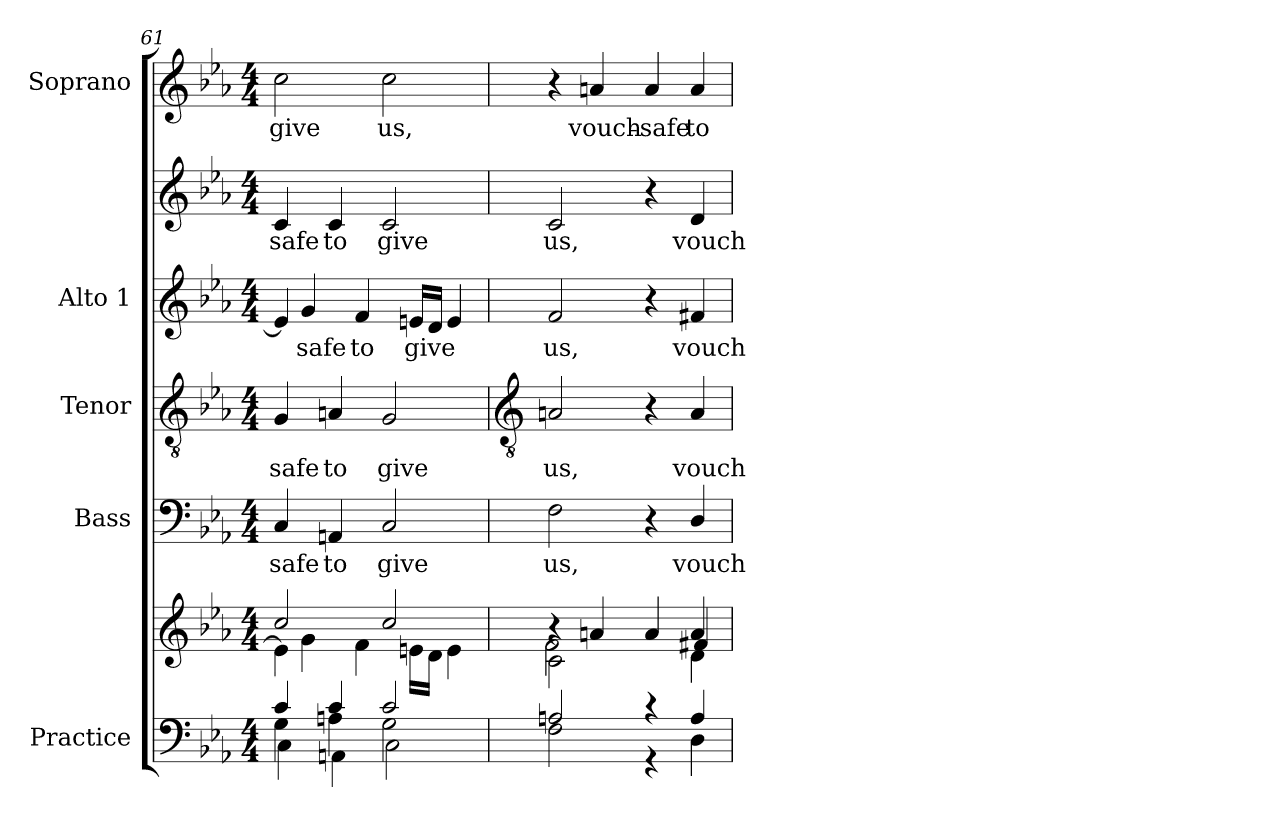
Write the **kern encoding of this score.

**kern	**kern	**kern	**text	**kern	**text	**kern	**text	**kern	**text	**kern	**text
*part5	*part5	*part4	*part4	*part3	*part3	*part2	*part2	*part2	*part2	*part1	*part1
*staff7	*staff6	*staff5	*staff5	*staff4	*staff4	*staff3	*staff3	*staff2	*staff2	*staff1	*staff1
*I"Practice	*	*I"Bass	*	*I"Tenor	*	*I"Alto 1	*	*	*	*I"Soprano	*
*	*	*I'B	*	*I'T	*	*I'A	*	*	*	*I'S	*
*clefF4	*clefG2	*clefF4	*	*clefGv2	*	*clefG2	*	*clefG2	*	*clefG2	*
*k[b-e-a-]	*k[b-e-a-]	*k[b-e-a-]	*	*k[b-e-a-]	*	*k[b-e-a-]	*	*k[b-e-a-]	*	*k[b-e-a-]	*
*E-:	*E-:	*E-:	*	*E-:	*	*E-:	*	*E-:	*	*E-:	*
*M4/4	*M4/4	*M4/4	*	*M4/4	*	*M4/4	*	*M4/4	*	*M4/4	*
=61	=61	=61	=61	=61	=61	=61	=61	=61	=61	=61	=61
*^	*^	*	*	*	*	*	*	*	*	*	*
*	*^	*	*	*	*	*	*	*	*	*	*	*	*
!	!	!	!	!	!	!LO:LY:b	!	!LO:LY:b	!	!	!	!LO:LY:b	!	!LO:LY:b
4c	4G	4C\	2cc/	8e\J]	4C	-safe	4G	-safe	8eJ]	.	4c	safe	2cc	give
!	!	!	!	!	!	!	!	!	!	!LO:LY:b	!	!	!	!
.	.	.	.	4g\	.	.	.	.	4g	safe	.	.	.	.
!	!	!	!	!	!	!LO:LY:b	!	!LO:LY:b	!	!	!	!LO:LY:b	!	!
4c	4An	4AAn\	.	.	4AAn	to	4An	to	.	.	4c	to	.	.
!	!	!	!	!	!	!	!	!	!	!LO:LY:b	!	!	!	!
.	.	.	.	4f\	.	.	.	.	4f	to	.	.	.	.
!	!	!	!	!	!	!LO:LY:b	!	!LO:LY:b	!	!	!	!LO:LY:b	!	!LO:LY:b
2c	2G	2C\	2cc/	.	2C	give	2G	give	.	.	2c	give	2cc	us,
!	!	!	!	!	!	!	!	!	!	!LO:LY:b	!	!	!	!
.	.	.	.	16en\LL	.	.	.	.	16enLL	give	.	.	.	.
.	.	.	.	16d\JJ	.	.	.	.	16dJJ	.	.	.	.	.
.	.	.	.	4e\	.	.	.	.	4e	.	.	.	.	.
*v	*v	*v	*	*	*	*	*	*	*	*	*	*	*	*
*	*v	*v	*	*	*	*	*	*	*	*	*	*
!!LO:LB:g=z
=62	=62	=62	=62	=62	=62	=62	=62	=62	=62	=62	=62
*	*	*	*	*clefGv2	*	*	*	*	*	*	*
*^	*^	*	*	*	*	*	*	*	*	*	*
*	*	*	*^	*	*	*	*	*	*	*	*	*	*
!	!	!	!	!	!	!LO:LY:b	!	!LO:LY:b	!	!LO:LY:b	!	!LO:LY:b	!	!
2An	2F	4r	2c\	2f\	2F	us,	2An	us,	2f	-us,	2c	us,	4r	.
!	!	!	!	!	!	!	!	!	!	!	!	!	!	!LO:LY:b
.	.	4an	.	.	.	.	.	.	.	.	.	.	4an	vouch-
!	!	!	!	!	!	!	!	!	!	!	!	!	!	!LO:LY:b
4r	4r	4a	4ryy	4ryy	4r	.	4r	.	4r	.	4r	.	4a	-safe
!	!	!	!	!	!	!LO:LY:b	!	!LO:LY:b	!	!LO:LY:b	!	!LO:LY:b	!	!LO:LY:b
4A	4D\	4a	4d	4f#X	4D/	vouch-	4A	vouch-	4f#X	vouch-	4d	vouch-	4a	to
*v	*v	*	*	*	*	*	*	*	*	*	*	*	*	*
*	*v	*v	*v	*	*	*	*	*	*	*	*	*	*
=	=	=	=	=	=	=	=	=	=	=	=
*-	*-	*-	*-	*-	*-	*-	*-	*-	*-	*-	*-
